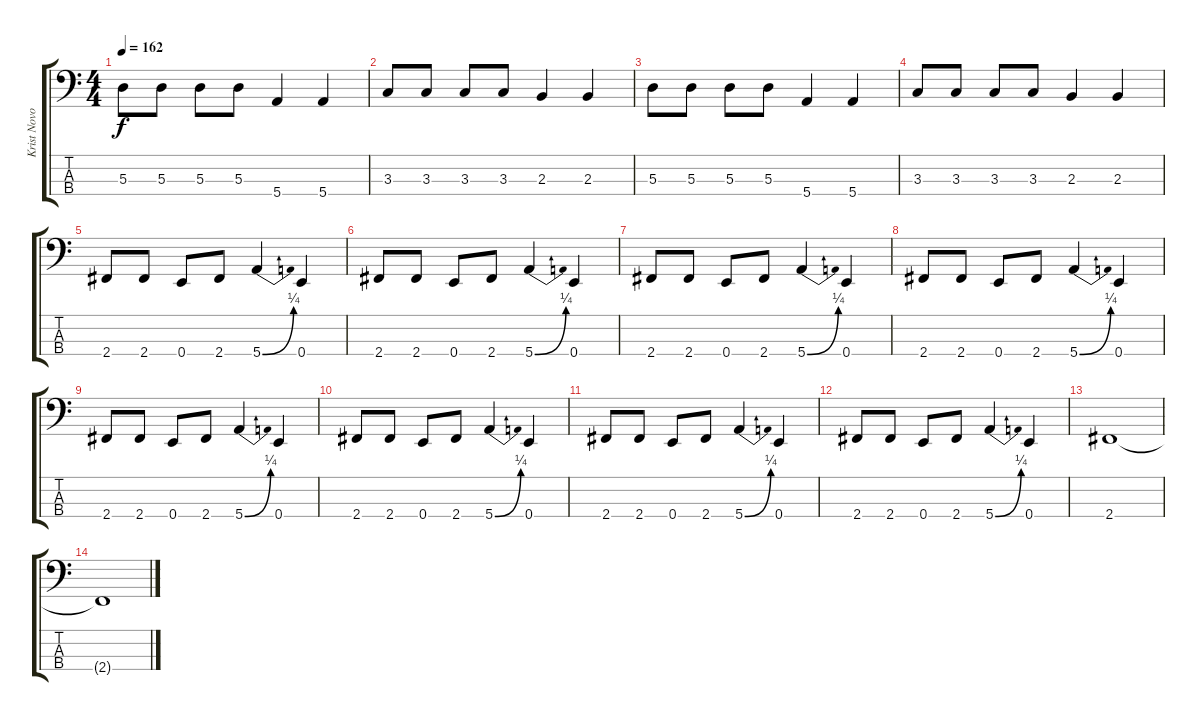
\track ("Krist Novoselic : Bass" "Krist Novo") {instrument electricbasspick}
\staff {score tabs}
\tuning (G2 D2 A1 E1) {hide}
\ts (4 4)
\tempo 162
\clef f4
\ks c
5.3.8{dy f} 5.3.8 5.3.8 5.3.8 5.4.4 5.4.4 |
3.3.8 3.3.8 3.3.8 3.3.8 2.3.4 2.3.4 |
5.3.8 5.3.8 5.3.8 5.3.8 5.4.4 5.4.4 |
3.3.8 3.3.8 3.3.8 3.3.8 2.3.4 2.3.4 |
2.4.8 2.4.8 0.4.8 2.4.8 5.4{be (bend 0 0 60 1)}.4 0.4.4 |
2.4.8 2.4.8 0.4.8 2.4.8 5.4{be (bend 0 0 60 1)}.4 0.4.4 |
2.4.8 2.4.8 0.4.8 2.4.8 5.4{be (bend 0 0 60 1)}.4 0.4.4 |
2.4.8 2.4.8 0.4.8 2.4.8 5.4{be (bend 0 0 60 1)}.4 0.4.4 |
2.4.8 2.4.8 0.4.8 2.4.8 5.4{be (bend 0 0 60 1)}.4 0.4.4 |
2.4.8 2.4.8 0.4.8 2.4.8 5.4{be (bend 0 0 60 1)}.4 0.4.4 |
2.4.8 2.4.8 0.4.8 2.4.8 5.4{be (bend 0 0 60 1)}.4 0.4.4 |
2.4.8 2.4.8 0.4.8 2.4.8 5.4{be (bend 0 0 60 1)}.4 0.4.4 |
2.4.1 |
2.4{t}.1
